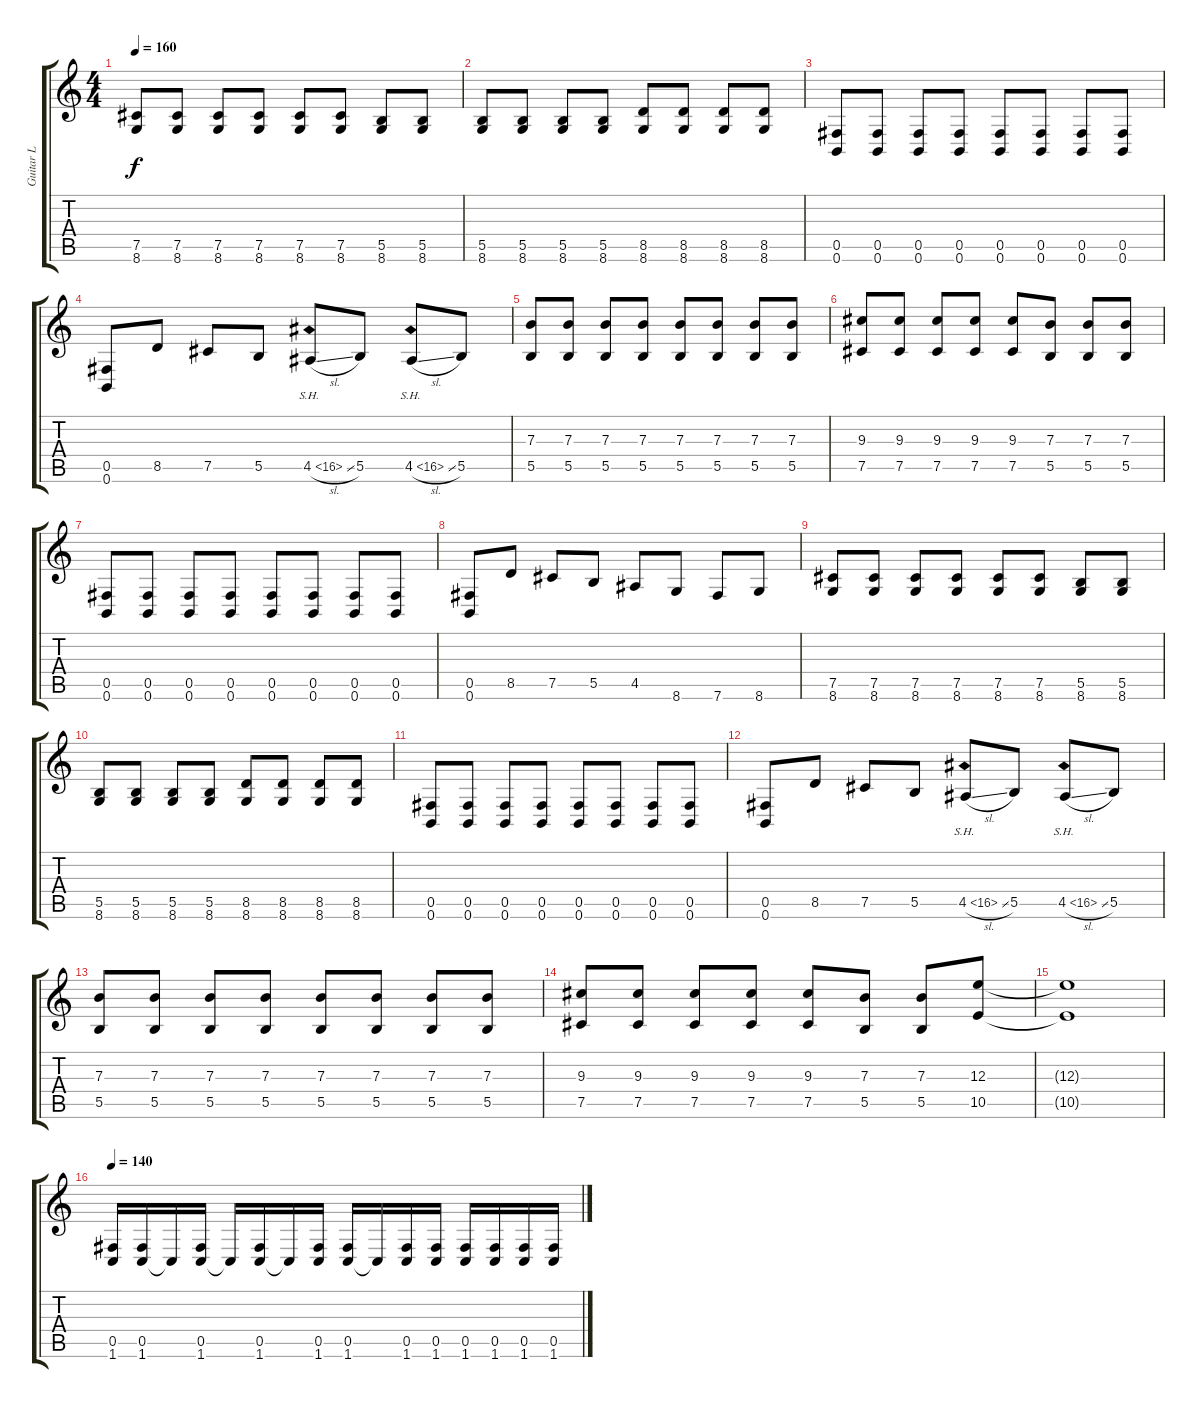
\track ("Guitar L" "Guitar L") {instrument overdrivenguitar}
\staff {score tabs}
\tuning (Db4 Ab3 E3 B2 Gb2 B1) {hide}
\ts (4 4)
\tempo 160
\clef g2
\ks c
(7.5 8.6).8{dy f} (7.5 8.6).8 (7.5 8.6).8 (7.5 8.6).8 (7.5 8.6).8 (7.5 8.6).8 (5.5 8.6).8 (5.5 8.6).8 |
(5.5 8.6).8 (5.5 8.6).8 (5.5 8.6).8 (5.5 8.6).8 (8.5 8.6).8 (8.5 8.6).8 (8.5 8.6).8 (8.5 8.6).8 |
(0.5 0.6).8 (0.5 0.6).8 (0.5 0.6).8 (0.5 0.6).8 (0.5 0.6).8 (0.5 0.6).8 (0.5 0.6).8 (0.5 0.6).8 |
(0.5 0.6).8 8.5.8 7.5.8 5.5.8 4.5{sh 12 sl}.8 5.5.8 4.5{sh 12 sl}.8 5.5.8 |
(7.3 5.5).8 (7.3 5.5).8 (7.3 5.5).8 (7.3 5.5).8 (7.3 5.5).8 (7.3 5.5).8 (7.3 5.5).8 (7.3 5.5).8 |
(9.3 7.5).8 (9.3 7.5).8 (9.3 7.5).8 (9.3 7.5).8 (9.3 7.5).8 (7.3 5.5).8 (7.3 5.5).8 (7.3 5.5).8 |
(0.5 0.6).8 (0.5 0.6).8 (0.5 0.6).8 (0.5 0.6).8 (0.5 0.6).8 (0.5 0.6).8 (0.5 0.6).8 (0.5 0.6).8 |
(0.5 0.6).8 8.5.8 7.5.8 5.5.8 4.5.8 8.6.8 7.6.8 8.6.8 |
(7.5 8.6).8 (7.5 8.6).8 (7.5 8.6).8 (7.5 8.6).8 (7.5 8.6).8 (7.5 8.6).8 (5.5 8.6).8 (5.5 8.6).8 |
(5.5 8.6).8 (5.5 8.6).8 (5.5 8.6).8 (5.5 8.6).8 (8.5 8.6).8 (8.5 8.6).8 (8.5 8.6).8 (8.5 8.6).8 |
(0.5 0.6).8 (0.5 0.6).8 (0.5 0.6).8 (0.5 0.6).8 (0.5 0.6).8 (0.5 0.6).8 (0.5 0.6).8 (0.5 0.6).8 |
(0.5 0.6).8 8.5.8 7.5.8 5.5.8 4.5{sh 12 sl}.8 5.5.8 4.5{sh 12 sl}.8 5.5.8 |
(7.3 5.5).8 (7.3 5.5).8 (7.3 5.5).8 (7.3 5.5).8 (7.3 5.5).8 (7.3 5.5).8 (7.3 5.5).8 (7.3 5.5).8 |
(9.3 7.5).8 (9.3 7.5).8 (9.3 7.5).8 (9.3 7.5).8 (9.3 7.5).8 (7.3 5.5).8 (7.3 5.5).8 (12.3 10.5).8 |
(12.3{t} 10.5{t}).1 |
\tempo 140
(0.5 1.6).16{instrument overdrivenguitar} (0.5 1.6).16 1.6{t}.16 (0.5 1.6).16 1.6{t}.16 (0.5 1.6).16 1.6{t}.16 (0.5 1.6).16 (0.5 1.6).16 1.6{t}.16 (0.5 1.6).16 (0.5 1.6).16 (0.5 1.6).16 (0.5 1.6).16 (0.5 1.6).16 (0.5 1.6).16
